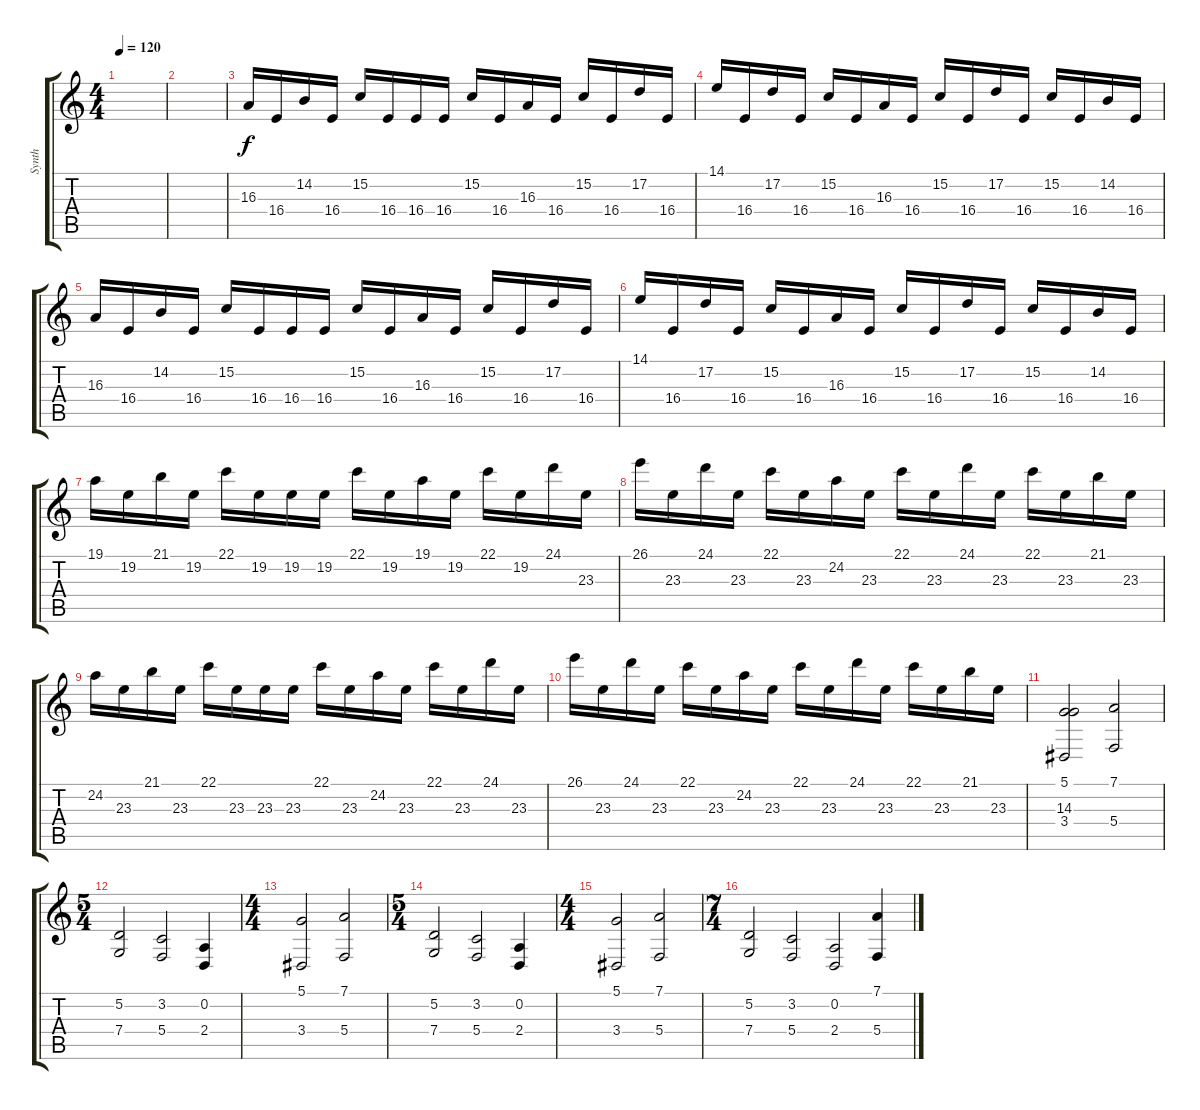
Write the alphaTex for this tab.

\track ("Synth" "Synth") {instrument tremolostrings}
\staff {score tabs}
\tuning (D4 A3 F3 C3 G2 D2) {hide}
\ts (4 4)
\tempo 120
\clef g2
\ks c
|
|
16.3.16{instrument lead2sawtooth} 16.4.16 14.2.16 16.4.16 15.2.16 16.4.16 16.4.16 16.4.16 15.2.16 16.4.16 16.3.16 16.4.16 15.2.16 16.4.16 17.2.16 16.4.16 |
14.1.16 16.4.16 17.2.16 16.4.16 15.2.16 16.4.16 16.3.16 16.4.16 15.2.16 16.4.16 17.2.16 16.4.16 15.2.16 16.4.16 14.2.16 16.4.16 |
16.3.16 16.4.16 14.2.16 16.4.16 15.2.16 16.4.16 16.4.16 16.4.16 15.2.16 16.4.16 16.3.16 16.4.16 15.2.16 16.4.16 17.2.16 16.4.16 |
14.1.16 16.4.16 17.2.16 16.4.16 15.2.16 16.4.16 16.3.16 16.4.16 15.2.16 16.4.16 17.2.16 16.4.16 15.2.16 16.4.16 14.2.16 16.4.16 |
19.1.16 19.2.16 21.1.16 19.2.16 22.1.16 19.2.16 19.2.16 19.2.16 22.1.16 19.2.16 19.1.16 19.2.16 22.1.16 19.2.16 24.1.16 23.3.16 |
26.1.16 23.3.16 24.1.16 23.3.16 22.1.16 23.3.16 24.2.16 23.3.16 22.1.16 23.3.16 24.1.16 23.3.16 22.1.16 23.3.16 21.1.16 23.3.16 |
24.2.16 23.3.16 21.1.16 23.3.16 22.1.16 23.3.16 23.3.16 23.3.16 22.1.16 23.3.16 24.2.16 23.3.16 22.1.16 23.3.16 24.1.16 23.3.16 |
26.1.16 23.3.16 24.1.16 23.3.16 22.1.16 23.3.16 24.2.16 23.3.16 22.1.16 23.3.16 24.1.16 23.3.16 22.1.16 23.3.16 21.1.16 23.3.16 |
(5.1 14.3 3.4).2{instrument choiraahs} (7.1 5.4).2 |
\ts (5 4)
(5.2 7.4).2 (3.2 5.4).2 (0.2 2.4).4 |
\ts (4 4)
(5.1 3.4).2 (7.1 5.4).2 |
\ts (5 4)
(5.2 7.4).2 (3.2 5.4).2 (0.2 2.4).4 |
\ts (4 4)
(5.1 3.4).2 (7.1 5.4).2 |
\ts (7 4)
(5.2 7.4).2 (3.2 5.4).2 (0.2 2.4).2 (7.1 5.4).4
